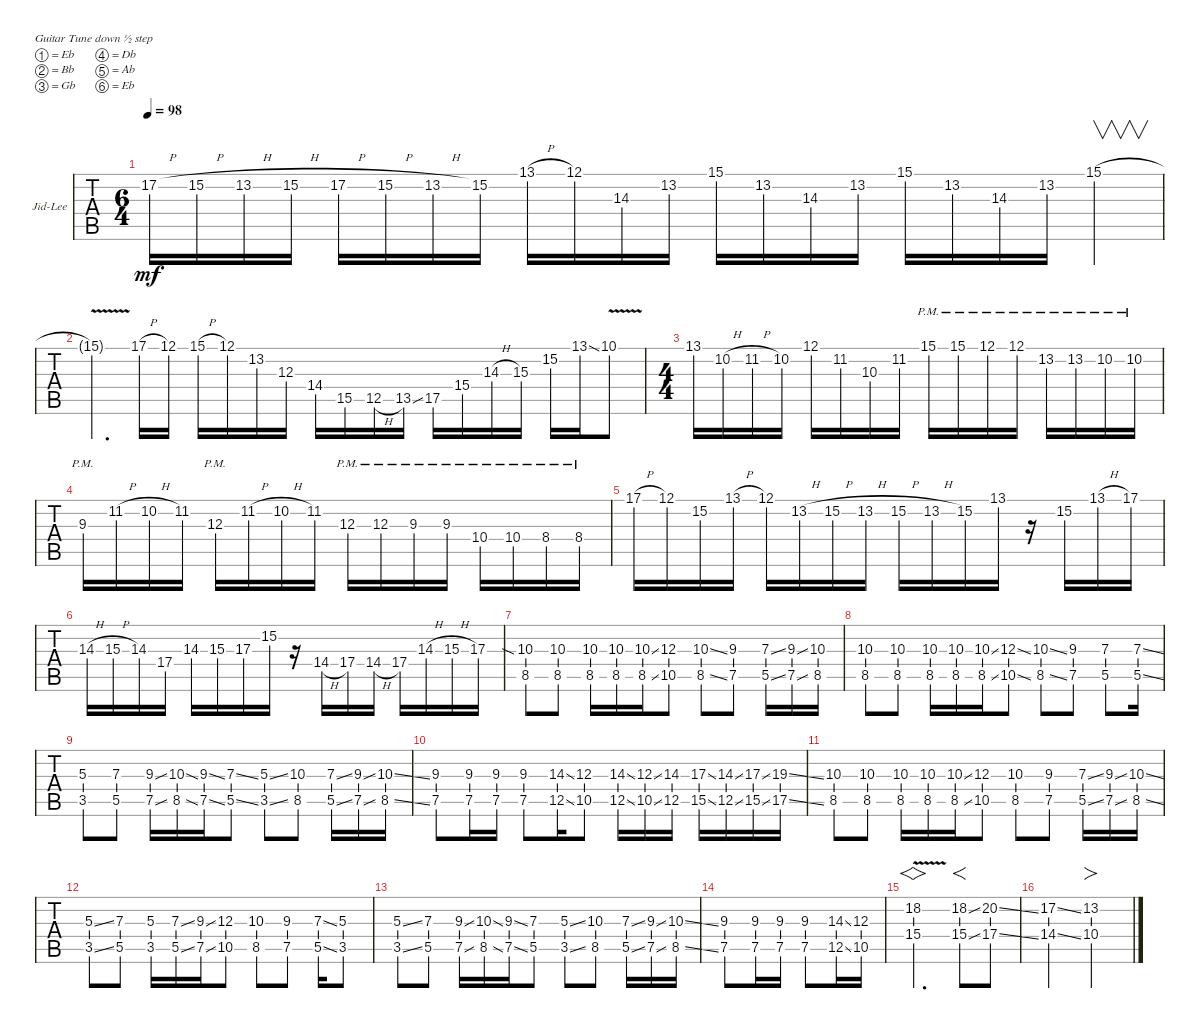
\defaultSystemsLayout 4
\bracketExtendMode groupsimilarinstruments
\multiBarRest
\firstSystemTrackNameOrientation horizontal
\otherSystemsTrackNameOrientation horizontal
\track ("Jid-Lee" "Jid-Lee") {instrument distortionguitar}
\staff {tabs}
\tuning (Eb4 Bb3 Gb3 Db3 Ab2 Eb2)
\ts (6 4)
\tempo 98
\clef g2
\ks c
17.2{h}.16{dy mf} 15.2{h}.16 13.2{h}.16 15.2{h}.16 17.2{h}.16 15.2{h}.16 13.2{h}.16 15.2.16 13.1{h}.16 12.1.16 14.3.16 13.2.16 15.1.16 13.2.16 14.3.16 13.2.16 15.1.16 13.2.16 14.3.16 13.2.16 15.1.4{v} |
15.1{v t}.4{d} 17.1{h}.16 12.1.16 15.1{h}.16 12.1.16 13.2.16 12.3.16 14.4.16 15.5.16 12.5{h}.16 13.5{ss}.16 17.5.16 15.4.16 14.3{h}.16 15.3.16 15.2.16 13.1{ss}.16 10.1{v}.8 |
\ts (4 4)
13.1.16 10.2{h}.16 11.2{h}.16 10.2.16 12.1.16 11.2.16 10.3.16 11.2.16 15.1{pm}.16 15.1{pm}.16 12.1{pm}.16 12.1{pm}.16 13.2{pm}.16 13.2{pm}.16 10.2{pm}.16 10.2{pm}.16 |
9.3{pm}.16 11.2{h}.16 10.2{h}.16 11.2.16 12.3{pm}.16 11.2{h}.16 10.2{h}.16 11.2.16 12.3{pm}.16 12.3{pm}.16 9.3{pm}.16 9.3{pm}.16 10.4{pm}.16 10.4{pm}.16 8.4{pm}.16 8.4{pm}.16 |
17.1{h}.16 12.1.16 15.2.16 13.1{h}.16 12.1.16 13.2{h}.16 15.2{h}.16 13.2{h}.16 15.2{h}.16 13.2{h}.16 15.2.16 13.1.16 r.16 15.2.16 13.1{h}.16 17.1.16 |
14.3{h}.16 15.3{h}.16 14.3.16 17.4.16 14.3.16 15.3.16 17.3.16 15.2.16 r.16 14.4{h}.16 17.4.16 14.4{h}.16 17.4.16 14.3{h}.16 15.3{h}.16 17.3.16 |
(8.5 10.3{sia}).8 (8.5 10.3).8 (8.5 10.3).16 (8.5 10.3).16 (8.5{ss} 10.3{ss}).16 (10.5 12.3).8 (10.3{ss} 8.5{ss}).8 (7.5 9.3).8 (7.3{ss} 5.5{ss}).16 (9.3{ss} 7.5{ss}).16 (8.5 10.3).16 |
(8.5 10.3).8 (8.5 10.3).8 (8.5 10.3).16 (8.5 10.3).16 (8.5{ss} 10.3{ss}).16 (10.5{ss} 12.3{ss}).8 (10.3{ss} 8.5{ss}).8 (7.5 9.3).8 (7.3 5.5).8 (7.3{ss} 5.5{ss}).16 |
(3.5 5.3).8 (7.3 5.5).8 (7.5{ss} 9.3{ss}).16 (10.3{ss} 8.5{ss}).16 (7.5{ss} 9.3{ss}).16 (5.5{ss} 7.3{ss}).8 (3.5{ss} 5.3{ss}).8 (8.5 10.3).8 (5.5{ss} 7.3{ss}).16 (9.3{ss} 7.5{ss}).16 (8.5{ss} 10.3{ss}).16 |
(7.5 9.3).8 (7.5 9.3).16 (7.5 9.3).16 (7.5 9.3).8 (12.5{ss} 14.3{ss}).16 (10.5 12.3).8 (12.5{ss} 14.3{ss}).16 (10.5{ss} 12.3{ss}).16 (12.5 14.3).16 (15.5{ss} 17.3{ss}).16 (12.5{ss} 14.3{ss}).16 (15.5{ss} 17.3{ss}).16 (17.5{ss} 19.3{ss}).16 |
(8.5 10.3).8 (8.5 10.3).8 (8.5 10.3).16 (8.5 10.3).16 (8.5{ss} 10.3{ss}).16 (10.5 12.3).8 (10.3 8.5).8 (7.5 9.3).8 (7.3{ss} 5.5{ss}).16 (9.3{ss} 7.5{ss}).16 (8.5{ss} 10.3{ss}).16 |
(3.5{ss} 5.3{ss}).8 (5.5 7.3).8 (3.5 5.3).16 (5.5{ss} 7.3{ss}).16 (7.5{ss} 9.3{ss}).16 (10.5 12.3).8 (10.3 8.5).8 (7.5 9.3).8 (7.3{ss} 5.5{ss}).16 (5.3 3.5).8 |
(3.5{ss} 5.3{ss}).8 (7.3 5.5).8 (7.5{ss} 9.3{ss}).16 (10.3{ss} 8.5{ss}).16 (7.5{ss} 9.3{ss}).16 (5.5 7.3).8 (3.5{ss} 5.3{ss}).8 (8.5 10.3).8 (5.5{ss} 7.3{ss}).16 (9.3{ss} 7.5{ss}).16 (8.5{ss} 10.3{ss}).16 |
(7.5 9.3).8 (7.5 9.3).16 (7.5 9.3).16 (7.5 9.3).8 (12.5{ss} 14.3{ss}).16 (10.5 12.3).16 |
(15.4{v} 18.2{v}).2{vs d} (15.4{ss} 18.2{ss}).8{f} (17.4{ss} 20.2{ss}).8 |
(14.4{ss} 17.2{ss}).2 (10.4 13.2).2{fo}
